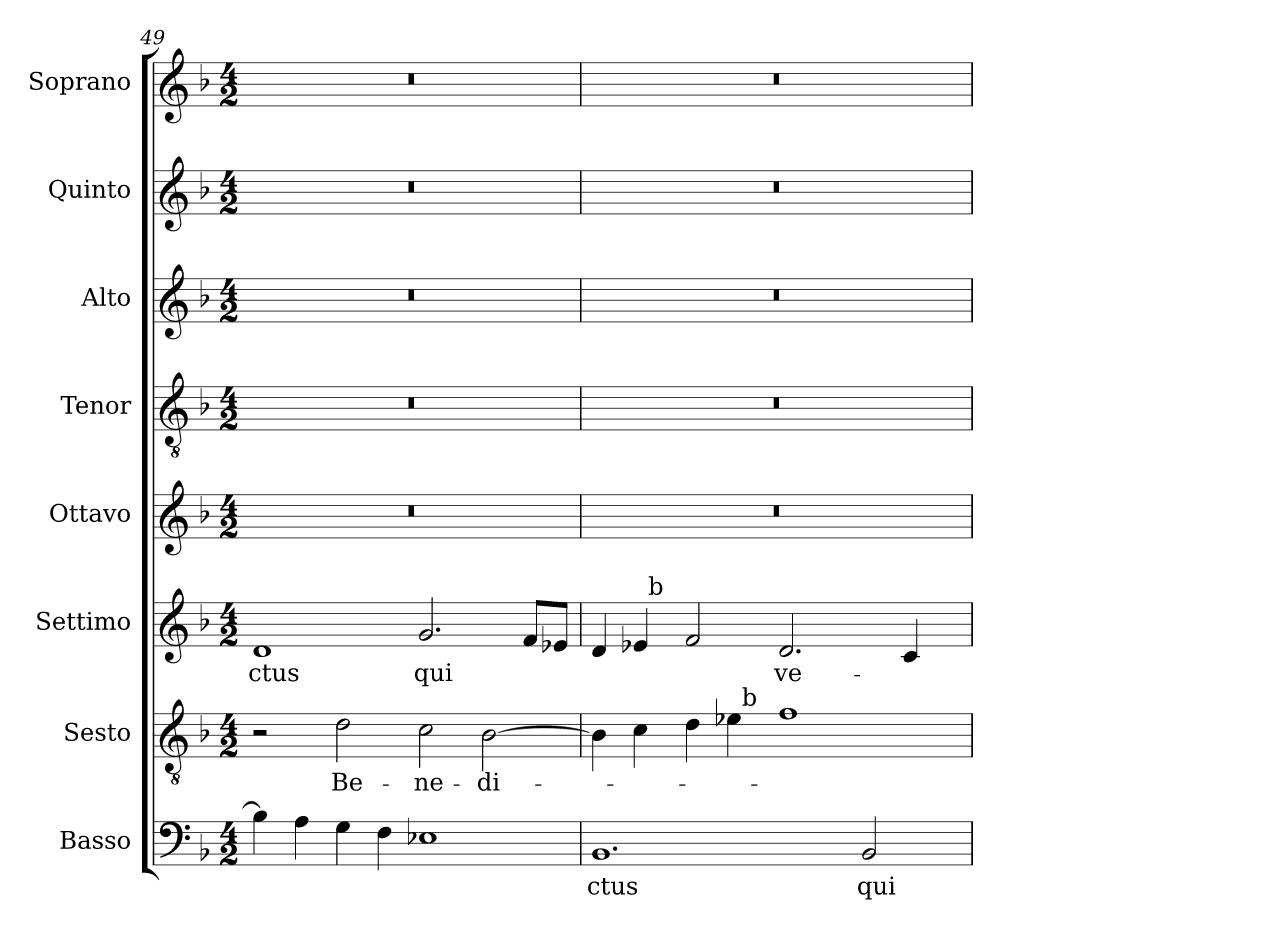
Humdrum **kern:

**kern	**text	**kern	**text	**kern	**text	**kern	**kern	**kern	**kern	**kern
*part8	*part8	*part7	*part7	*part6	*part6	*part5	*part4	*part3	*part2	*part1
*staff8	*staff8	*staff7	*staff7	*staff6	*staff6	*staff5	*staff4	*staff3	*staff2	*staff1
*I"Basso	*	*I"Sesto	*	*I"Settimo	*	*I"Ottavo	*I"Tenor	*I"Alto	*I"Quinto	*I"Soprano
*I'B.	*	*I'Ss.	*	*I'St.	*	*I'Ot.	*I'T.	*I'A.	*I'Q.	*I'S.
*clefF4	*	*clefGv2	*	*clefG2	*	*clefG2	*clefGv2	*clefG2	*clefG2	*clefG2
*	*	*ITrd7c12	*	*	*	*	*ITrd7c12	*	*	*
*k[b-]	*	*k[b-]	*	*k[b-]	*	*k[b-]	*k[b-]	*k[b-]	*k[b-]	*k[b-]
*F:	*	*F:	*	*F:	*	*F:	*F:	*F:	*F:	*F:
*M4/2	*	*M4/2	*	*M4/2	*	*M4/2	*M4/2	*M4/2	*M4/2	*M4/2
=49	=49	=49	=49	=49	=49	=49	=49	=49	=49	=49
!	!	!	!	!	!LO:LY:b:color=#000000	!LO:N:vis=1	!LO:N:vis=1	!LO:N:vis=1	!LO:N:vis=1	!LO:N:vis=1
4B-i\]	.	2r	.	1di	-ctus	0r	0r	0r	0r	0r
4Ai\	.	.	.	.	.	.	.	.	.	.
!	!	!	!LO:LY:b:color=#000000	!	!	!	!	!	!	!
4Gi\	.	2Di\	Be-	.	.	.	.	.	.	.
4Fi\	.	.	.	.	.	.	.	.	.	.
!	!	!	!LO:LY:b:color=#000000	!	!	!	!	!	!	!
!	!	!	!	!	!LO:LY:b:color=#000000	!	!	!	!	!
1E-Xi	.	2Ci\	-ne-	2.gi/	qui	.	.	.	.	.
!	!	!	!LO:LY:b:color=#000000	!	!	!	!	!	!	!
.	.	[2BB-i\	-di-	.	.	.	.	.	.	.
.	.	.	.	8fi/L	.	.	.	.	.	.
.	.	.	.	8e-Xi/J	.	.	.	.	.	.
=50	=50	=50	=50	=50	=50	=50	=50	=50	=50	=50
!	!LO:LY:b:color=#000000	!	!	!	!	!LO:N:vis=1	!LO:N:vis=1	!LO:N:vis=1	!LO:N:vis=1	!LO:N:vis=1
*	*	*^	*	*^	*	*	*	*	*	*
1.BB-i	-ctus	4BB-i\]	2ryy	.	4di/	4ryy	.	0r	0r	0r	0r	0r
.	.	4Ci\	.	.	4e-i/	32ryy	.	.	.	.	.	.
.	.	.	.	.	.	256ryy	.	.	.	.	.	.
!	!	!	!	!	!	!LO:TX:a:t=b	!	!	!	!	!	!
.	.	.	.	.	.	1ryy	.	.	.	.	.	.
.	.	4Di\	4ryy	.	2fi/	.	.	.	.	.	.	.
.	.	4E-i\	32ryy	.	.	.	.	.	.	.	.	.
.	.	.	256ryy	.	.	.	.	.	.	.	.	.
!	!	!	!LO:TX:a:t=b	!	!	!	!	!	!	!	!	!
.	.	.	1ryy	.	.	.	.	.	.	.	.	.
!	!	!	!	!	!	!	!LO:LY:b:color=#000000	!	!	!	!	!
.	.	1Fi	.	.	2.di/	.	ve-	.	.	.	.	.
.	.	.	.	.	.	2ryy	.	.	.	.	.	.
!	!LO:LY:b:color=#000000	!	!	!	!	!	!	!	!	!	!	!
2BB-i/	qui	.	.	.	.	.	.	.	.	.	.	.
.	.	.	.	.	4ci/	.	.	.	.	.	.	.
.	.	.	8ryy	.	.	8ryy	.	.	.	.	.	.
.	.	.	16ryy	.	.	16ryy	.	.	.	.	.	.
.	.	.	64..ryy	.	.	64..ryy	.	.	.	.	.	.
*	*	*v	*v	*	*	*	*	*	*	*	*	*
*	*	*	*	*v	*v	*	*	*	*	*	*
=	=	=	=	=	=	=	=	=	=	=
*-	*-	*-	*-	*-	*-	*-	*-	*-	*-	*-
